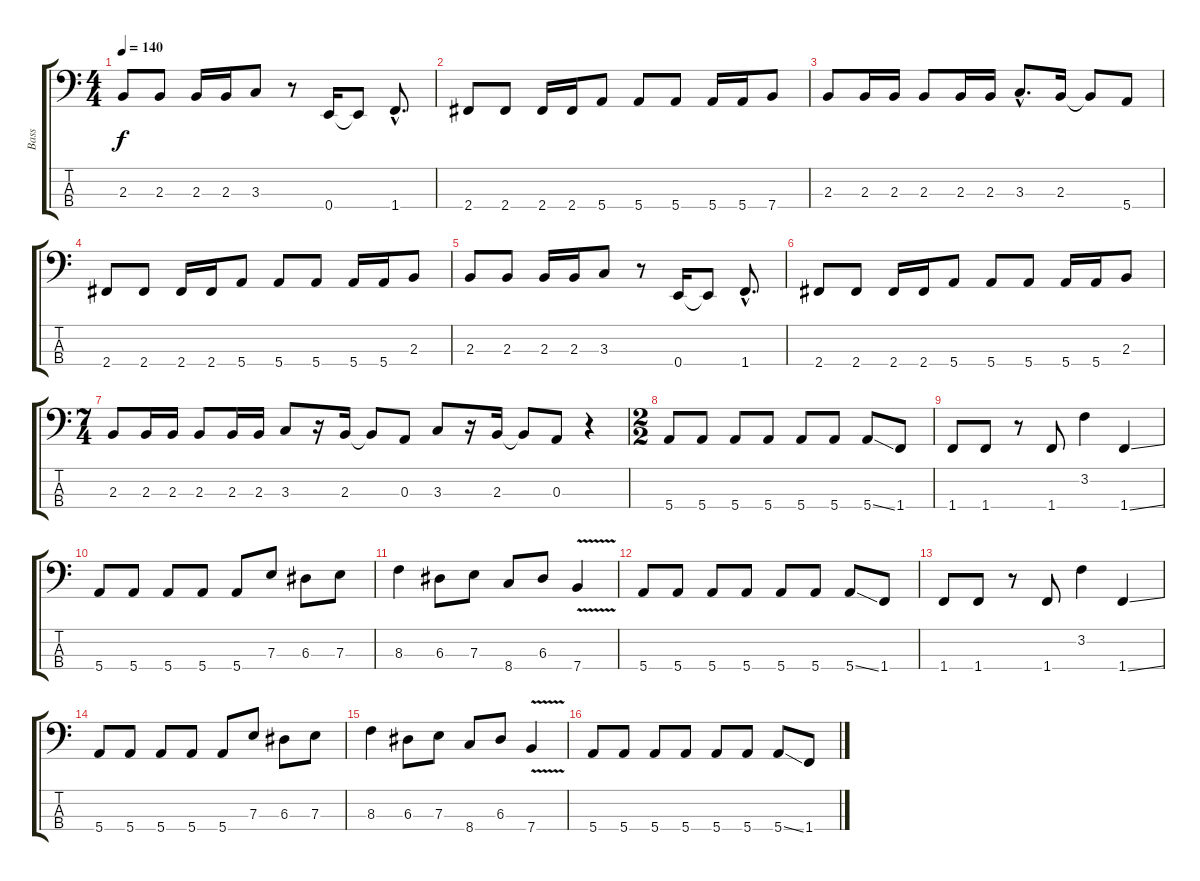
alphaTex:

\track ("Bass" "Bass") {instrument electricbasspick}
\staff {score tabs}
\tuning (G2 D2 A1 E1) {hide}
\ts (4 4)
\tempo 140
\clef f4
\ks c
2.3.8{dy f} 2.3.8 2.3.16 2.3.16 3.3.8 r.8 0.4.16 0.4{t}.8 1.4{hac}.8{d} |
2.4.8 2.4.8 2.4.16 2.4.16 5.4.8 5.4.8 5.4.8 5.4.16 5.4.16 7.4.8 |
2.3.8 2.3.16 2.3.16 2.3.8 2.3.16 2.3.16 3.3{hac}.8{d} 2.3.16 2.3{t}.8 5.4.8 |
2.4.8 2.4.8 2.4.16 2.4.16 5.4.8 5.4.8 5.4.8 5.4.16 5.4.16 2.3.8 |
2.3.8 2.3.8 2.3.16 2.3.16 3.3.8 r.8 0.4.16 0.4{t}.8 1.4{hac}.8{d} |
2.4.8 2.4.8 2.4.16 2.4.16 5.4.8 5.4.8 5.4.8 5.4.16 5.4.16 2.3.8 |
\ts (7 4)
2.3.8 2.3.16 2.3.16 2.3.8 2.3.16 2.3.16 3.3.8 r.16 2.3.16 2.3{t}.8 0.3.8 3.3.8 r.16 2.3.16 2.3{t}.8 0.3.8 r.4 |
\ts (2 2)
5.4.8 5.4.8 5.4.8 5.4.8 5.4.8 5.4.8 5.4{ss}.8 1.4.8 |
1.4.8 1.4.8 r.8 1.4.8 3.2.4 1.4{ss}.4 |
5.4.8 5.4.8 5.4.8 5.4.8 5.4.8 7.3.8 6.3.8 7.3.8 |
8.3.4 6.3.8 7.3.8 8.4.8 6.3.8 7.4{v}.4 |
5.4.8 5.4.8 5.4.8 5.4.8 5.4.8 5.4.8 5.4{ss}.8 1.4.8 |
1.4.8 1.4.8 r.8 1.4.8 3.2.4 1.4{ss}.4 |
5.4.8 5.4.8 5.4.8 5.4.8 5.4.8 7.3.8 6.3.8 7.3.8 |
8.3.4 6.3.8 7.3.8 8.4.8 6.3.8 7.4{v}.4 |
5.4.8 5.4.8 5.4.8 5.4.8 5.4.8 5.4.8 5.4{ss}.8 1.4.8
